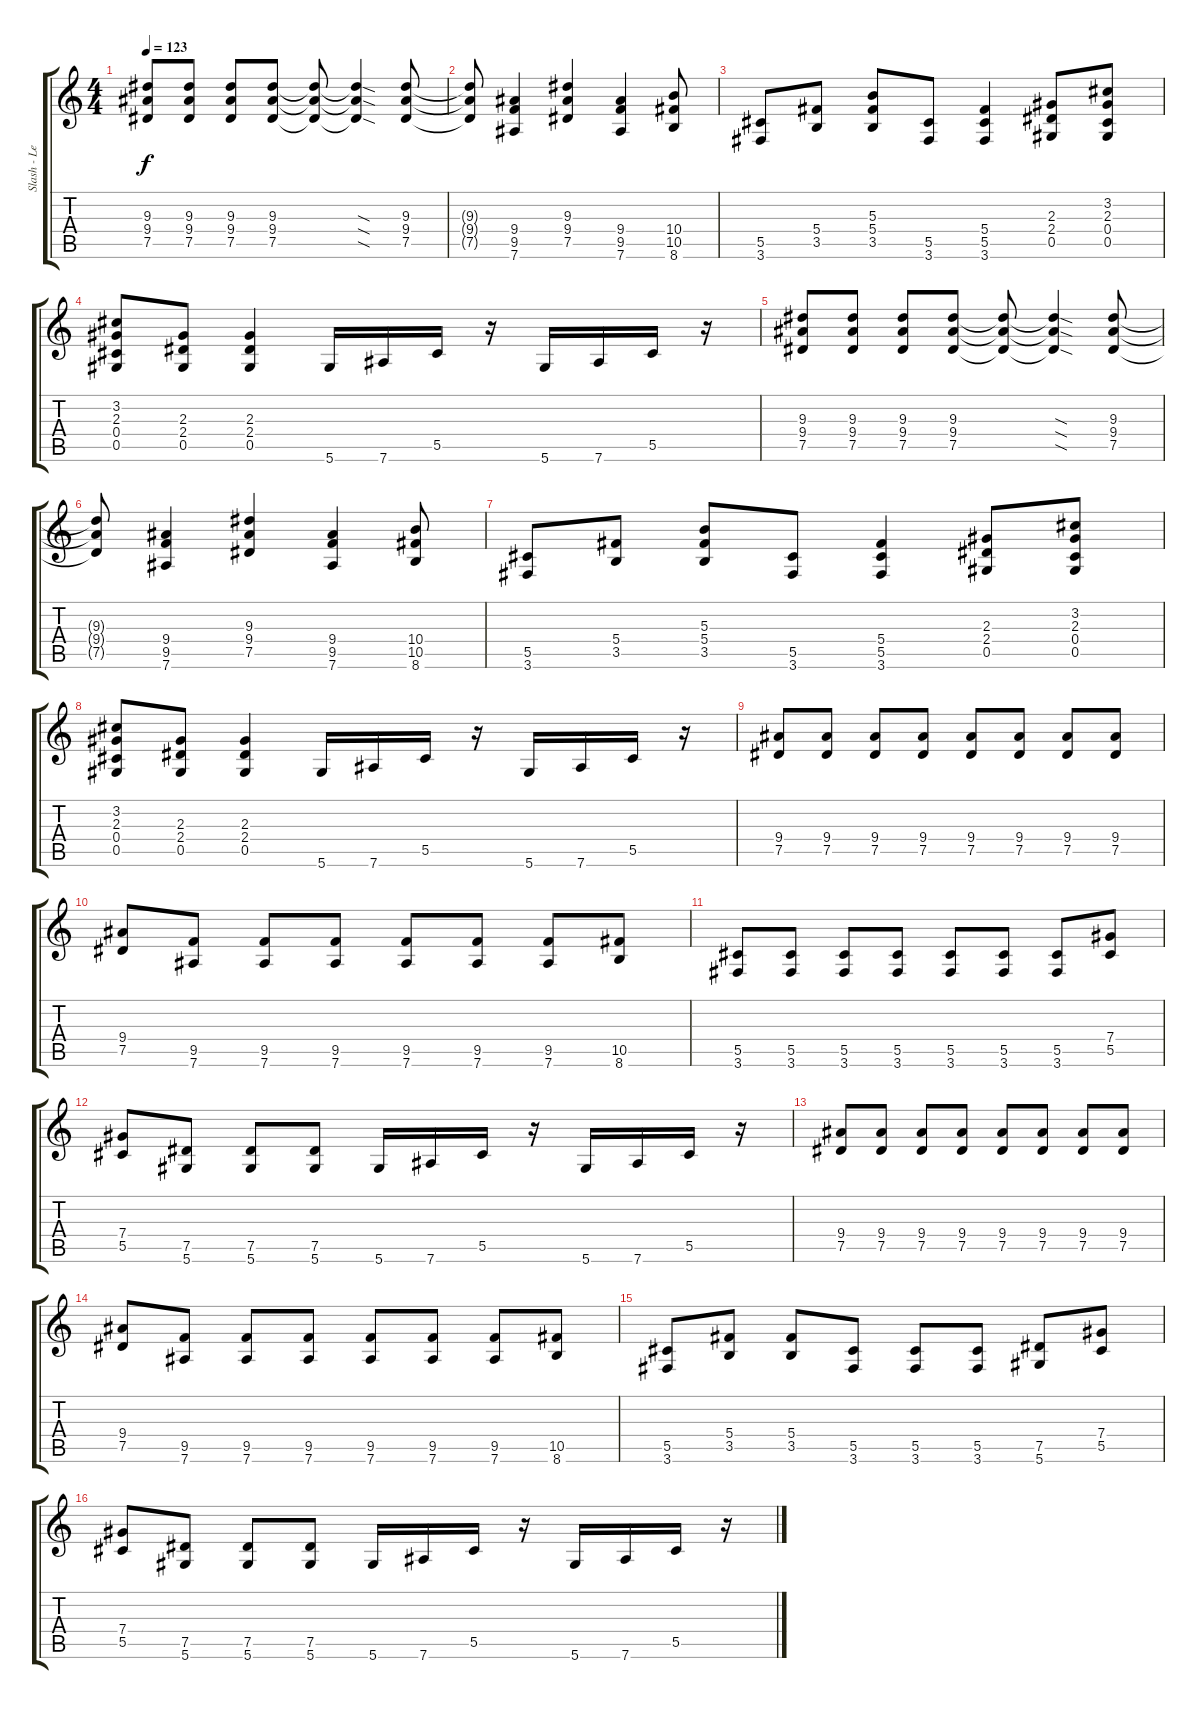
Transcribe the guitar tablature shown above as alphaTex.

\track ("Slash - Lead Guitar" "Slash - Le") {instrument distortionguitar}
\staff {score tabs}
\tuning (Eb4 Bb3 Gb3 Db3 Ab2 Eb2) {hide}
\ts (4 4)
\tempo 123
\clef g2
\ks c
(9.3 9.4 7.5).8{dy f} (9.3 9.4 7.5).8 (9.3 9.4 7.5).8 (9.3 9.4 7.5).8 (9.3{t} 9.4{t} 7.5{t}).8 (9.3{sod t} 9.4{sod t} 7.5{sod t}).4 (9.3 9.4 7.5).8 |
(9.3{t} 9.4{t} 7.5{t}).8 (9.4 9.5 7.6).4 (9.3 9.4 7.5).4 (9.4 9.5 7.6).4 (10.4 10.5 8.6).8 |
(5.5 3.6).8 (5.4 3.5).8 (5.3 5.4 3.5).8 (5.5 3.6).8 (5.4 5.5 3.6).4 (2.3 2.4 0.5).8 (3.2 2.3 0.4 0.5).8 |
(3.2 2.3 0.4 0.5).8 (2.3 2.4 0.5).8 (2.3 2.4 0.5).4 5.6.16 7.6.16 5.5.16 r.16 5.6.16 7.6.16 5.5.16 r.16 |
(9.3 9.4 7.5).8 (9.3 9.4 7.5).8 (9.3 9.4 7.5).8 (9.3 9.4 7.5).8 (9.3{t} 9.4{t} 7.5{t}).8 (9.3{sod t} 9.4{sod t} 7.5{sod t}).4 (9.3 9.4 7.5).8 |
(9.3{t} 9.4{t} 7.5{t}).8 (9.4 9.5 7.6).4 (9.3 9.4 7.5).4 (9.4 9.5 7.6).4 (10.4 10.5 8.6).8 |
(5.5 3.6).8 (5.4 3.5).8 (5.3 5.4 3.5).8 (5.5 3.6).8 (5.4 5.5 3.6).4 (2.3 2.4 0.5).8 (3.2 2.3 0.4 0.5).8 |
(3.2 2.3 0.4 0.5).8 (2.3 2.4 0.5).8 (2.3 2.4 0.5).4 5.6.16 7.6.16 5.5.16 r.16 5.6.16 7.6.16 5.5.16 r.16 |
(9.4 7.5).8 (9.4 7.5).8 (9.4 7.5).8 (9.4 7.5).8 (9.4 7.5).8 (9.4 7.5).8 (9.4 7.5).8 (9.4 7.5).8 |
(9.4 7.5).8 (9.5 7.6).8 (9.5 7.6).8 (9.5 7.6).8 (9.5 7.6).8 (9.5 7.6).8 (9.5 7.6).8 (10.5 8.6).8 |
(5.5 3.6).8 (5.5 3.6).8 (5.5 3.6).8 (5.5 3.6).8 (5.5 3.6).8 (5.5 3.6).8 (5.5 3.6).8 (7.4 5.5).8 |
(7.4 5.5).8 (7.5 5.6).8 (7.5 5.6).8 (7.5 5.6).8 5.6.16 7.6.16 5.5.16 r.16 5.6.16 7.6.16 5.5.16 r.16 |
(9.4 7.5).8 (9.4 7.5).8 (9.4 7.5).8 (9.4 7.5).8 (9.4 7.5).8 (9.4 7.5).8 (9.4 7.5).8 (9.4 7.5).8 |
(9.4 7.5).8 (9.5 7.6).8 (9.5 7.6).8 (9.5 7.6).8 (9.5 7.6).8 (9.5 7.6).8 (9.5 7.6).8 (10.5 8.6).8 |
(5.5 3.6).8 (5.4 3.5).8 (5.4 3.5).8 (5.5 3.6).8 (5.5 3.6).8 (5.5 3.6).8 (7.5 5.6).8 (7.4 5.5).8 |
(7.4 5.5).8 (7.5 5.6).8 (7.5 5.6).8 (7.5 5.6).8 5.6.16 7.6.16 5.5.16 r.16 5.6.16 7.6.16 5.5.16 r.16
